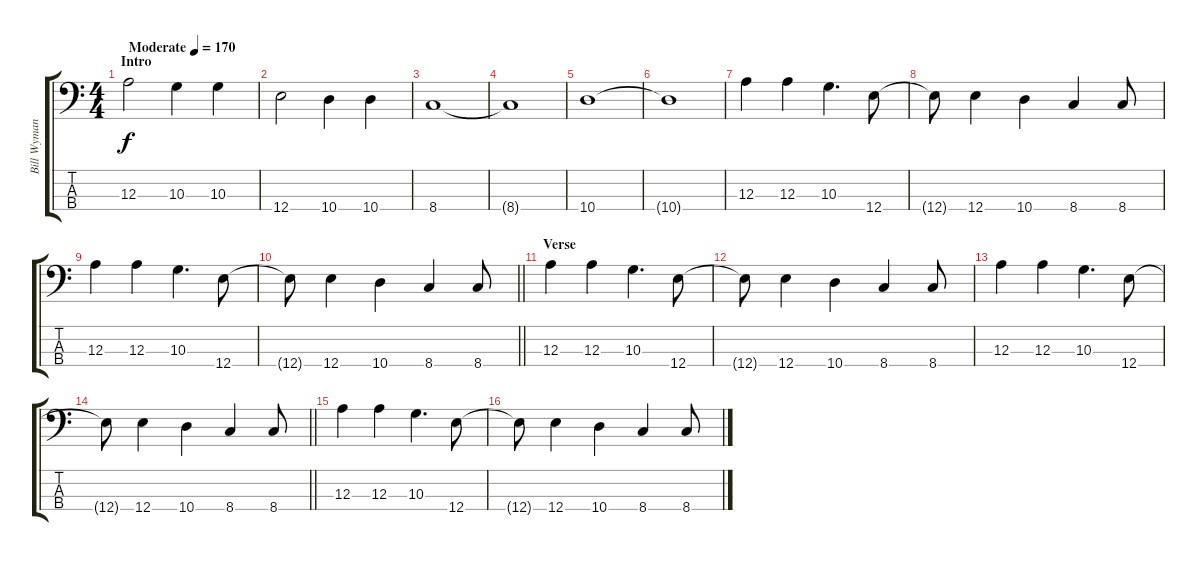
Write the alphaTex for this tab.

\track ("Bill Wyman" "Bill Wyman") {instrument electricbasspick}
\staff {score tabs}
\tuning (G2 D2 A1 E1) {hide}
\ts (4 4)
\section ("" "Intro")
\tempo (170 "Moderate")
\clef f4
\ks c
12.3.2{dy f instrument electricbasspick} 10.3.4 10.3.4 |
12.4.2 10.4.4 10.4.4 |
8.4.1 |
8.4{t}.1 |
10.4.1 |
10.4{t}.1 |
12.3.4 12.3.4 10.3.4{d} 12.4.8 |
12.4{t}.8 12.4.4 10.4.4 8.4.4 8.4.8 |
12.3.4 12.3.4 10.3.4{d} 12.4.8 |
\barLineRight lightlight
12.4{t}.8 12.4.4 10.4.4 8.4.4 8.4.8 |
\section ("" "Verse")
12.3.4 12.3.4 10.3.4{d} 12.4.8 |
12.4{t}.8 12.4.4 10.4.4 8.4.4 8.4.8 |
12.3.4 12.3.4 10.3.4{d} 12.4.8 |
\barLineRight lightlight
12.4{t}.8 12.4.4 10.4.4 8.4.4 8.4.8 |
12.3.4 12.3.4 10.3.4{d} 12.4.8 |
12.4{t}.8 12.4.4 10.4.4 8.4.4 8.4.8
